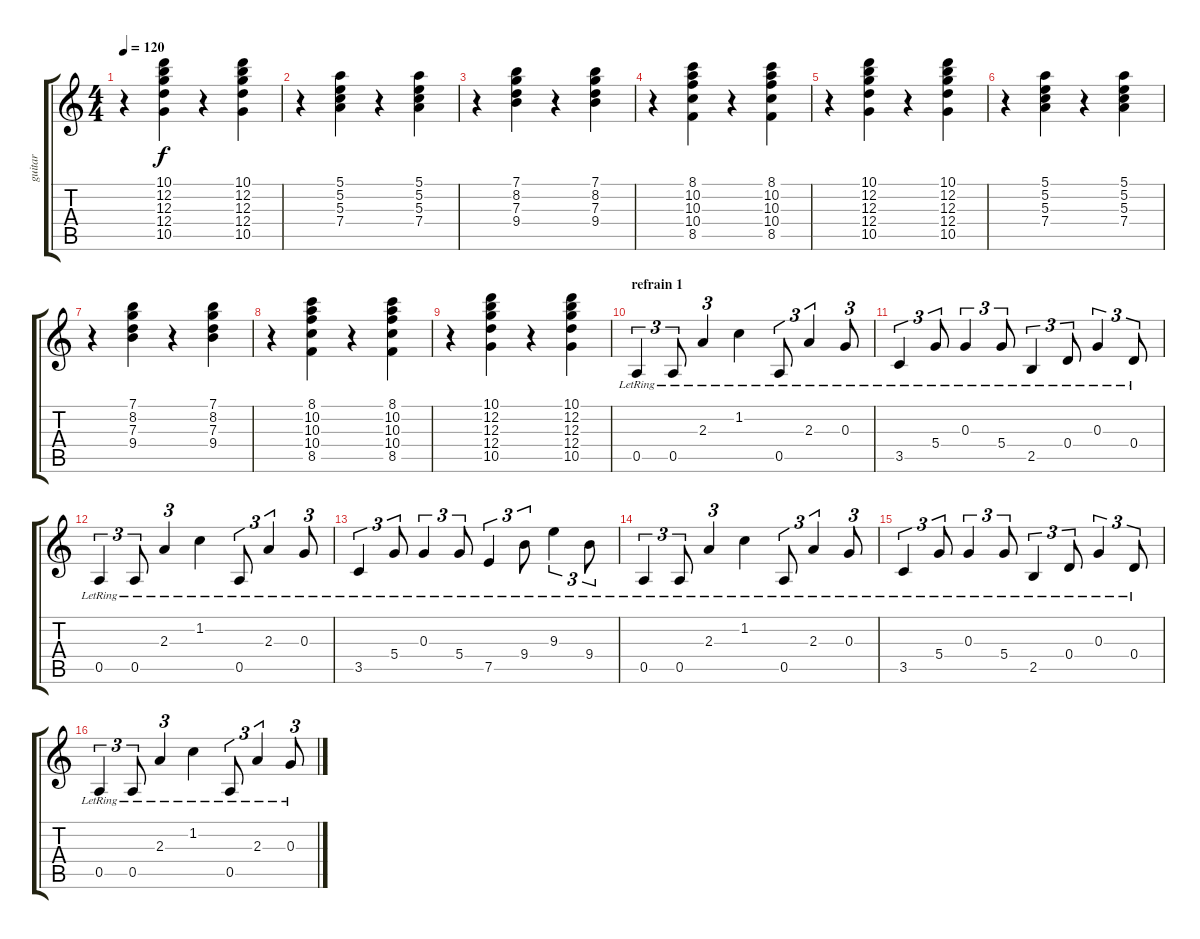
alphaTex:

\track ("guitar" "guitar") {instrument electricguitarclean}
\staff {score tabs}
\tuning (E4 B3 G3 D3 A2 E2) {hide}
\ts (4 4)
\tempo 120
\clef g2
\ks c
r.4{dy f} (10.1 12.2 12.3 12.4 10.5).4 r.4 (10.1 12.2 12.3 12.4 10.5).4 |
r.4 (5.1 5.2 5.3 7.4).4 r.4 (5.1 5.2 5.3 7.4).4 |
r.4 (7.1 8.2 7.3 9.4).4 r.4 (7.1 8.2 7.3 9.4).4 |
r.4 (8.1 10.2 10.3 10.4 8.5).4 r.4 (8.1 10.2 10.3 10.4 8.5).4 |
r.4 (10.1 12.2 12.3 12.4 10.5).4 r.4 (10.1 12.2 12.3 12.4 10.5).4 |
r.4 (5.1 5.2 5.3 7.4).4 r.4 (5.1 5.2 5.3 7.4).4 |
r.4 (7.1 8.2 7.3 9.4).4 r.4 (7.1 8.2 7.3 9.4).4 |
r.4 (8.1 10.2 10.3 10.4 8.5).4 r.4 (8.1 10.2 10.3 10.4 8.5).4 |
r.4 (10.1 12.2 12.3 12.4 10.5).4 r.4 (10.1 12.2 12.3 12.4 10.5).4 |
\section ("" "refrain 1")
0.5{lr}.4{tu (3 2)} 0.5{lr}.8{tu (3 2)} 2.3{lr}.4{tu (3 2)} 1.2{lr}.4 0.5{lr}.8{tu (3 2)} 2.3{lr}.4{tu (3 2)} 0.3{lr}.8{tu (3 2)} |
3.5{lr}.4{tu (3 2)} 5.4{lr}.8{tu (3 2)} 0.3{lr}.4{tu (3 2)} 5.4{lr}.8{tu (3 2)} 2.5{lr}.4{tu (3 2)} 0.4{lr}.8{tu (3 2)} 0.3{lr}.4{tu (3 2)} 0.4{lr}.8{tu (3 2)} |
0.5{lr}.4{tu (3 2)} 0.5{lr}.8{tu (3 2)} 2.3{lr}.4{tu (3 2)} 1.2{lr}.4 0.5{lr}.8{tu (3 2)} 2.3{lr}.4{tu (3 2)} 0.3{lr}.8{tu (3 2)} |
3.5{lr}.4{tu (3 2)} 5.4{lr}.8{tu (3 2)} 0.3{lr}.4{tu (3 2)} 5.4{lr}.8{tu (3 2)} 7.5{lr}.4{tu (3 2)} 9.4{lr}.8{tu (3 2)} 9.3{lr}.4{tu (3 2)} 9.4{lr}.8{tu (3 2)} |
0.5{lr}.4{tu (3 2)} 0.5{lr}.8{tu (3 2)} 2.3{lr}.4{tu (3 2)} 1.2{lr}.4 0.5{lr}.8{tu (3 2)} 2.3{lr}.4{tu (3 2)} 0.3{lr}.8{tu (3 2)} |
3.5{lr}.4{tu (3 2)} 5.4{lr}.8{tu (3 2)} 0.3{lr}.4{tu (3 2)} 5.4{lr}.8{tu (3 2)} 2.5{lr}.4{tu (3 2)} 0.4{lr}.8{tu (3 2)} 0.3{lr}.4{tu (3 2)} 0.4{lr}.8{tu (3 2)} |
0.5{lr}.4{tu (3 2)} 0.5{lr}.8{tu (3 2)} 2.3{lr}.4{tu (3 2)} 1.2{lr}.4 0.5{lr}.8{tu (3 2)} 2.3{lr}.4{tu (3 2)} 0.3{lr}.8{tu (3 2)}
